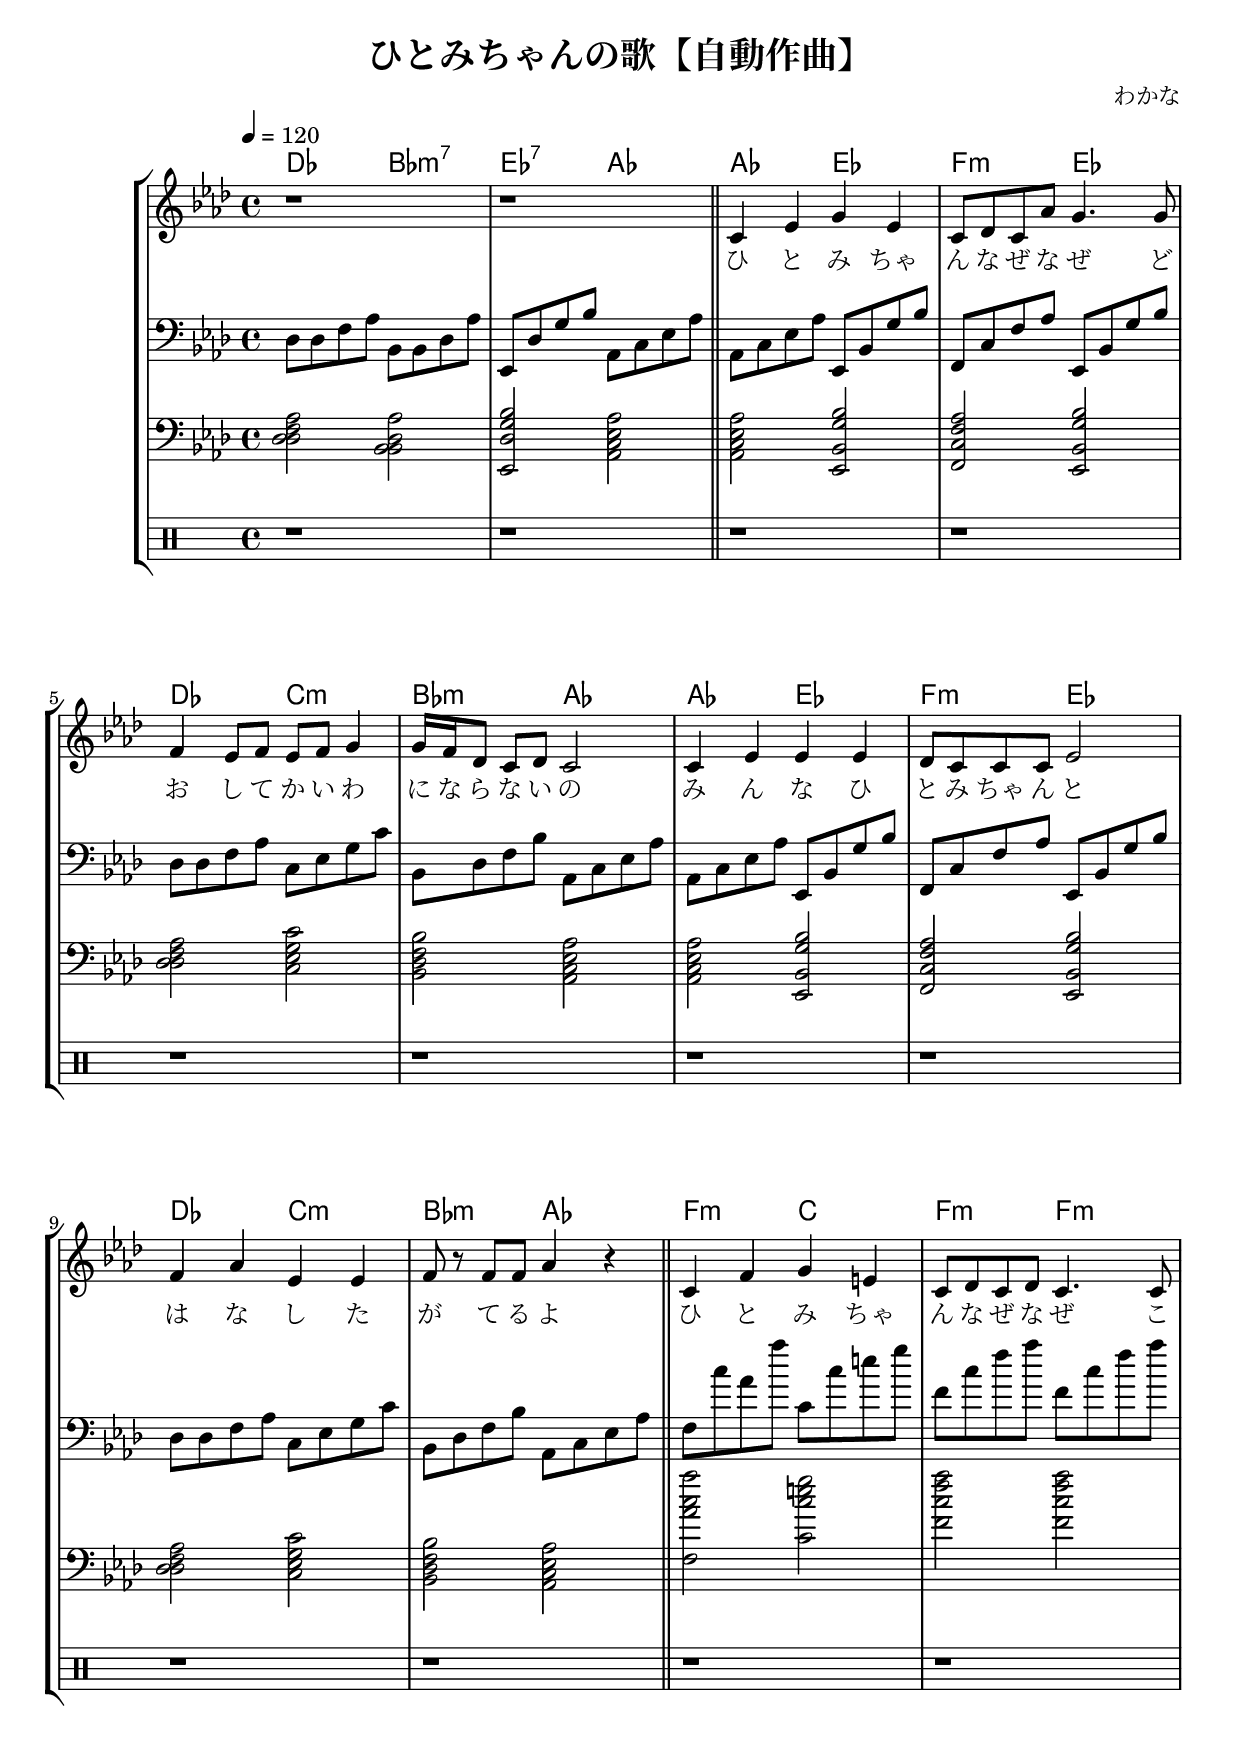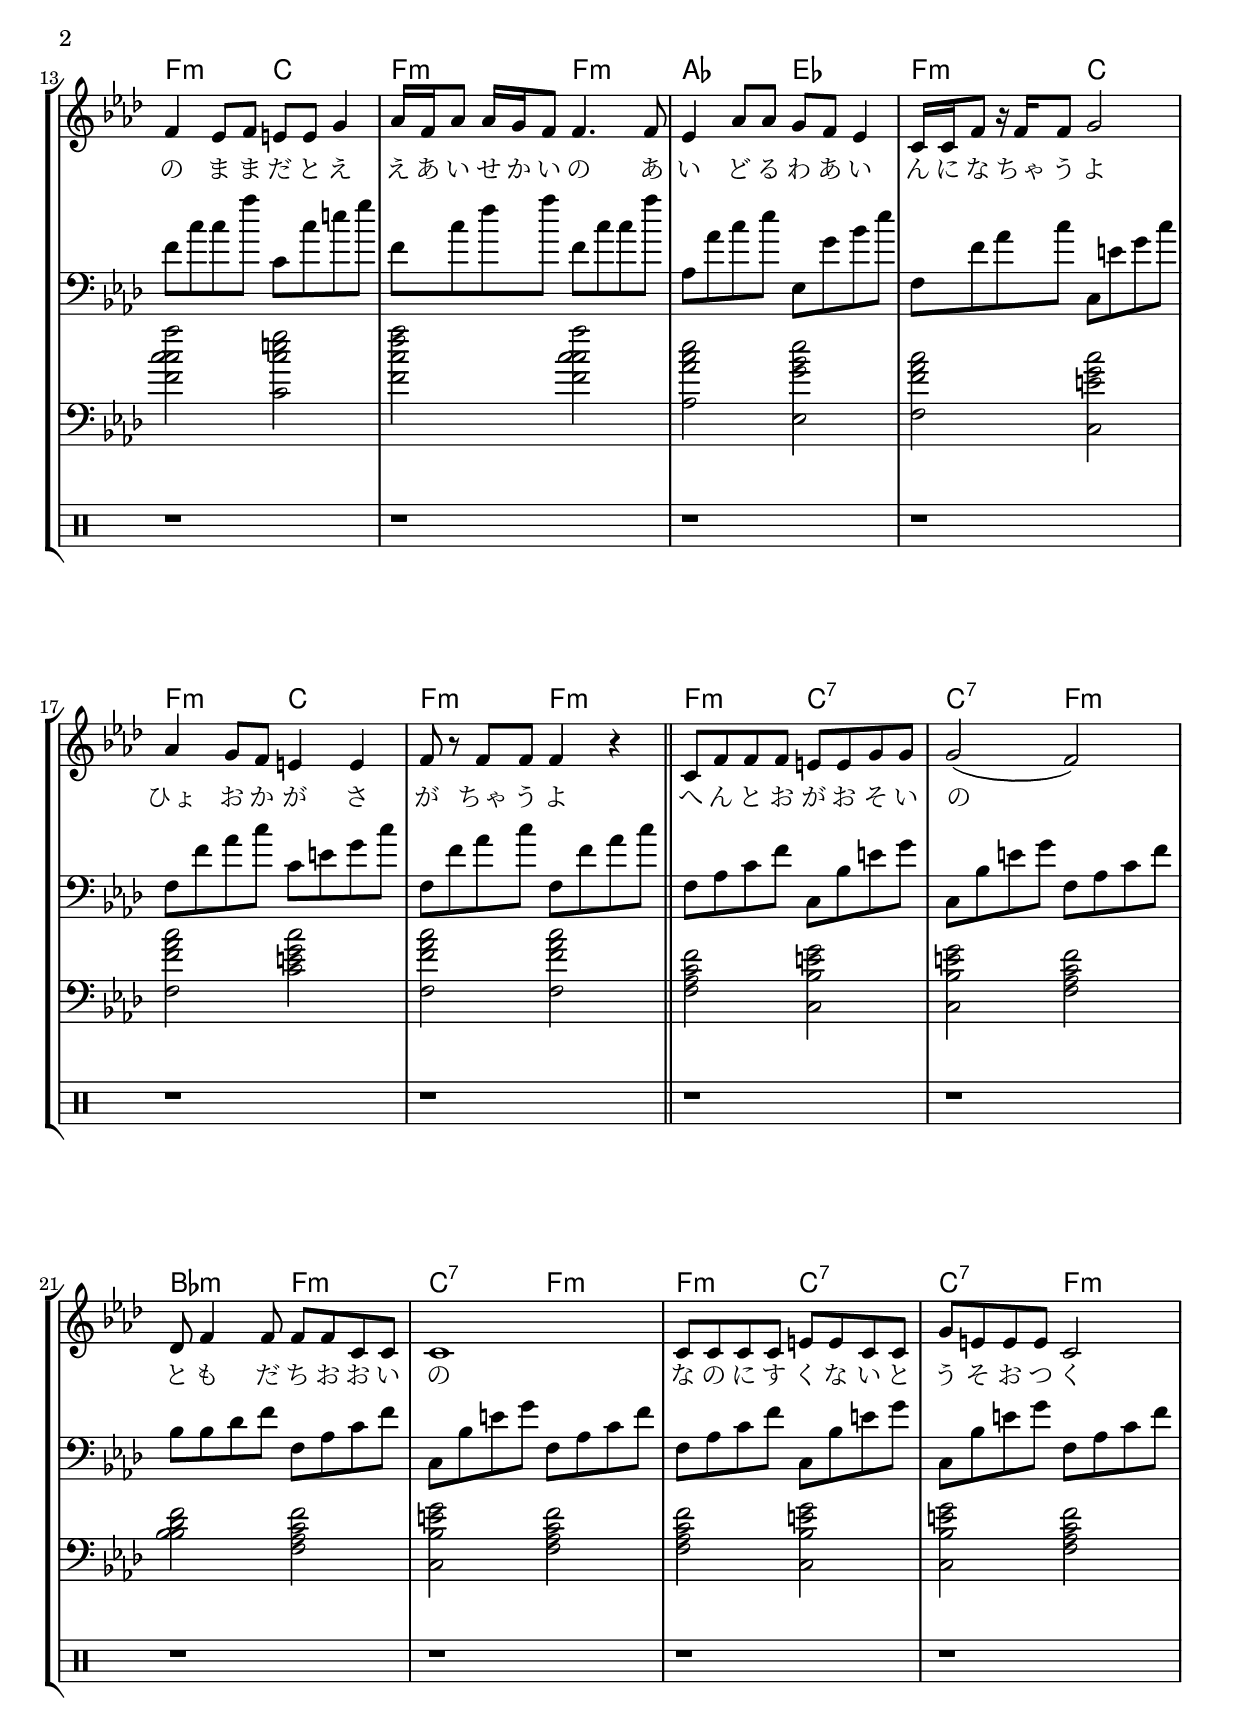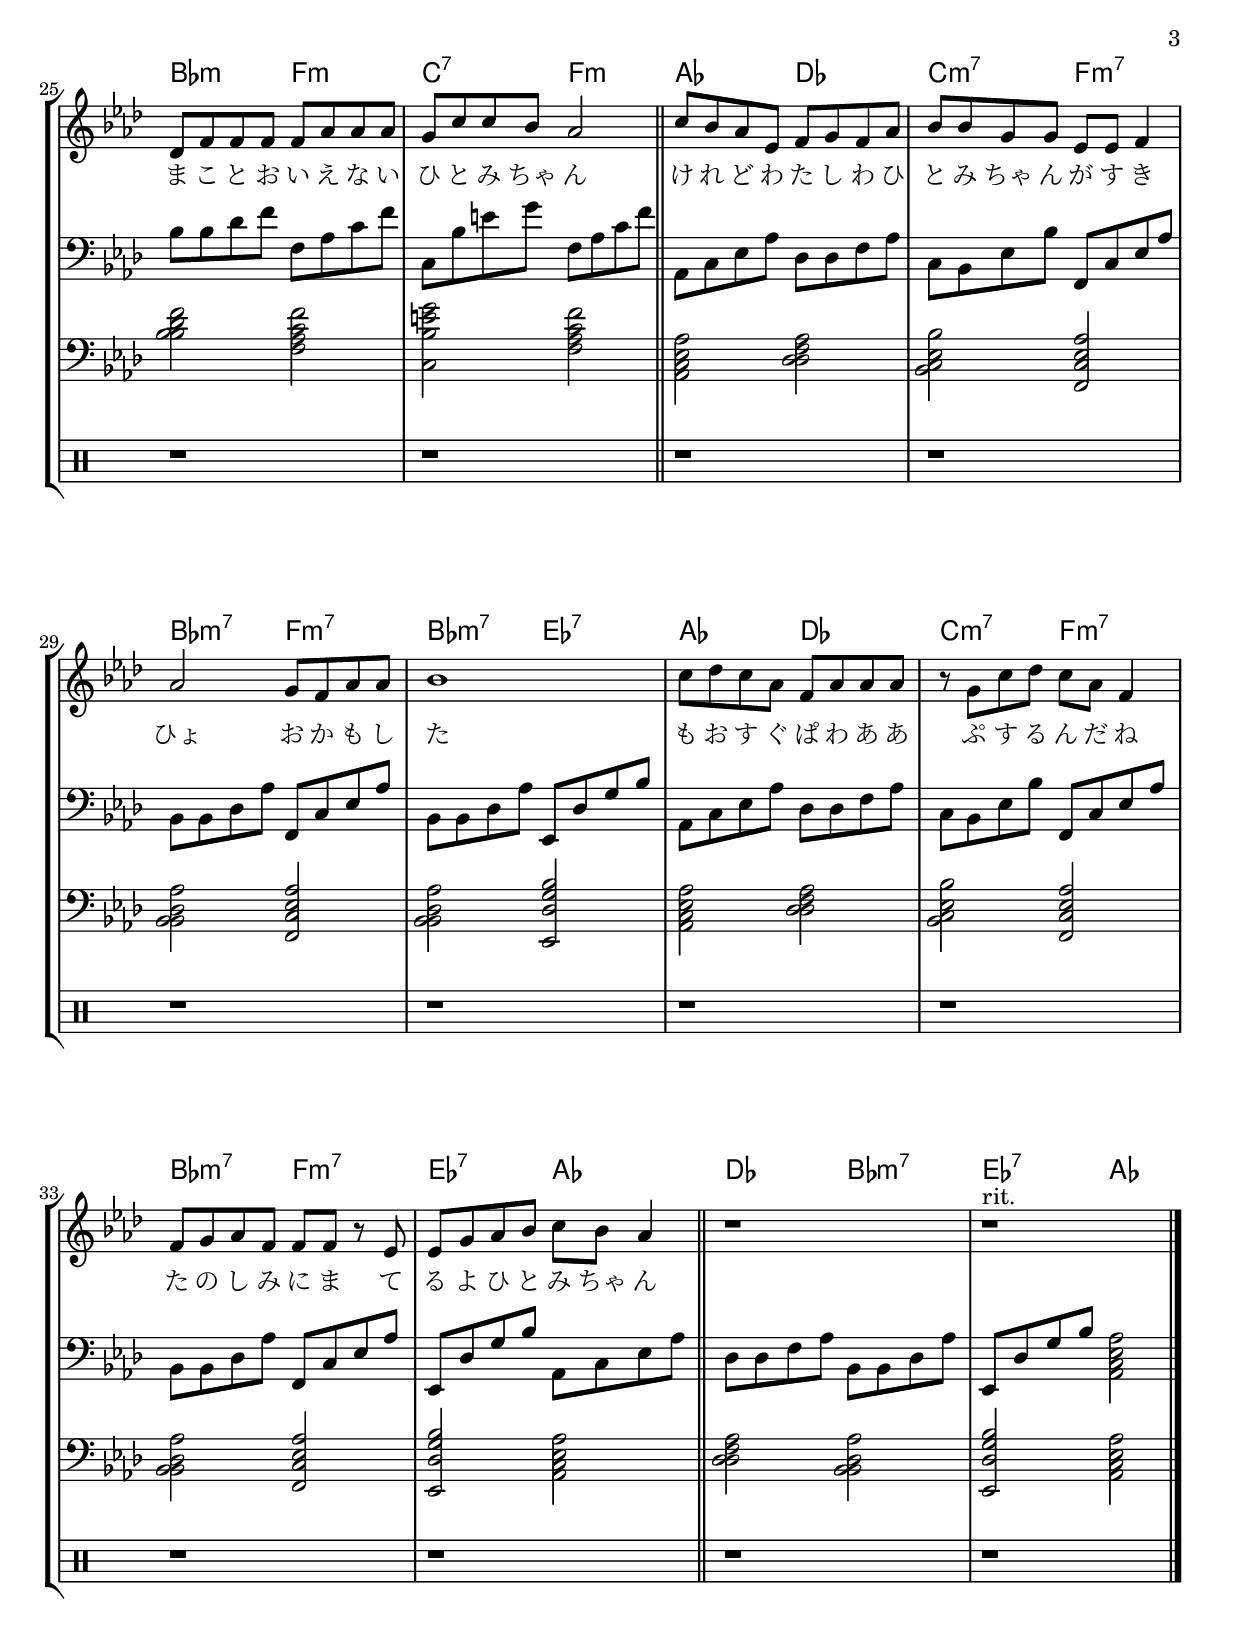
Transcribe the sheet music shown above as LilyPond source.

\version "2.12.1"

\header {
	title = \markup {ひとみちゃんの歌【自動作曲】}
	composer = \markup \center-column {わかな}
}

harmony = \chordmode {
	des2 bes:min7 es:7 as 

	as es f:m es des c:m bes:m as as es f:m es des c:m bes:m as 

	f:m c f:m f:m f:m c f:m f:m as es f:m c f:m c f:m f:m 

	f:m c:7 c:7 f:m bes:m f:m c:7 f:m f:m c:7 c:7 f:m bes:m f:m c:7 f:m 

	as des c:min7 f:min7 bes:min7 f:min7 bes:min7 es:7 as des c:min7 f:min7 bes:min7 f:min7 es:7 as 

	des bes:min7 es:7 as 
}

melody = {
	\key as \major
	\tempo 4 = 120
	r1 | r1   
	\set Staff.midiInstrument = #"fss0.35"
	 c'4  es'4  g'4  es'4 
	c'8  des'8  c'8  as'8  g'4.  g'8 
	f'4  es'8  f'8  es'8  f'8  g'4 
	g'16  f'16  des'8  c'8  des'8  c'2 
	c'4  es'4  es'4  es'4 
	des'8  c'8  c'8  c'8  es'2 
	f'4  as'4  es'4  es'4 
	f'8  r8  f'8  f'8  as'4  	r4 	\set Staff.midiInstrument = #"fss0.35"
	 c'4  f'4  g'4  e'4 
	c'8  des'8  c'8  des'8  c'4.  c'8 
	f'4  es'8  f'8  e'8  e'8  g'4 
	as'16  f'16  as'8  as'16  g'16  f'8  f'4.  f'8 
	es'4  as'8  as'8  g'8  f'8  es'4 
	c'16  c'16  f'8  r16  f'16  f'8  g'2 
	as'4  g'8  f'8  e'4  e'4 
	f'8  r8  f'8  f'8  f'4  	r4 	\set Staff.midiInstrument = #"fss0.35"
	 c'8  f'8  f'8  f'8  e'8  e'8  g'8  g'8 
	g'2  (f'2) 
	des'8  f'4  f'8  f'8  f'8  c'8  c'8 
	c'1 
	c'8  c'8  c'8  c'8  e'8  e'8  c'8  c'8 
	g'8  e'8  e'8  e'8  c'2 
	des'8  f'8  f'8  f'8  f'8  as'8  as'8  as'8 
	g'8  c''8  c''8  bes'8  as'2
	\set Staff.midiInstrument = #"fss0.35"
	 c''8  bes'8  as'8  es'8  f'8  g'8  f'8  as'8 
	bes'8  bes'8  g'8  g'8  es'8  es'8  f'4 
	as'2  g'8  f'8  as'8  as'8 
	bes'1 
	c''8  des''8  c''8  as'8  f'8  as'8  as'8  as'8 
	r8  g'8  c''8  des''8  c''8  as'8  f'4 
	f'8  g'8  as'8  f'8  f'8  f'8  r8  es'8 
	es'8  g'8  as'8  bes'8  c''8  bes'8  as'4
	r1 | r1^"rit." \bar "|."
}

words = \lyricmode {
	
	ひ  と  み  ちゃ  ん  な  ぜ  な  ぜ  ど  お  し  て  か  い  わ  に  な  ら  な  い  の  み  ん  な  ひ  と  み  ちゃ  ん  と  は  な  し  た  が  て  る  よ  
	ひ  と  み  ちゃ  ん  な  ぜ  な  ぜ  こ  の  ま  ま  だ  と  え  え  あ  い  せ  か  い  の  あ  い  ど  る  わ  あ  い  ん  に  な  ちゃ  う  よ  ひょ  お  か  が  さ  が  ちゃ  う  よ  
	へ  ん  と  お  が  お  そ  い  の  と  も  だ  ち  お  お  い  の  な  の  に  す  く  な  い  と  う  そ  お  つ  く  ま  こ  と  お  い  え  な  い  ひ  と  み  ちゃ  ん  
	け  れ  ど  わ  た  し  わ  ひ  と  み  ちゃ  ん  が  す  き  ひょ  お  か  も  し  た  も  お  す  ぐ  ぱ  わ  あ  あ  ぷ  す  る  ん  だ  ね  た  の  し  み  に  ま  て  る  よ  ひ  と  み  ちゃ  ん  
	
}

tempochange = {
	\tempo 4 = 120
	r1 | r1 \bar "||"
	\tempo 4 = 120
	r1 | r1 | r1 | r1 | r1 | r1 | r1 | r1 \bar "||"
	\tempo 4 = 120
	r1 | r1 | r1 | r1 | r1 | r1 | r1 | r1 \bar "||"
	\tempo 4 = 120
	r1 | r1 | r1 | r1 | r1 | r1 | r1 | r1 \bar "||"
	\tempo 4 = 120
	r1 | r1 | r1 | r1 | r1 | r1 | r1 | r1 \bar "||"
	\tempo 4 = 120
	r1 | \tempo 4 = 90 r2 \tempo 4 = 80 r2 \bar "|."
}

mainacc = {
	\clef bass
	\set Staff.midiInstrument = #"Acoustic Guitar (steel)"
	\key as \major
	\tempo 4 = 120
	des8 des8 f8 as8
	bes,8 bes,8 des8 as8
	es,8 des8 g8 bes8
	as,8 c8 es8 as8
	\bar "||"

	\set Staff.midiInstrument = #"Acoustic Guitar (steel)"
	as,8 c8 es8 as8
	es,8 bes,8 g8 bes8
	f,8 c8 f8 as8
	es,8 bes,8 g8 bes8
	des8 des8 f8 as8
	c8 es8 g8 c'8
	bes,8 des8 f8 bes8
	as,8 c8 es8 as8
	as,8 c8 es8 as8
	es,8 bes,8 g8 bes8
	f,8 c8 f8 as8
	es,8 bes,8 g8 bes8
	des8 des8 f8 as8
	c8 es8 g8 c'8
	bes,8 des8 f8 bes8
	as,8 c8 es8 as8
	\bar "||"

	\set Staff.midiInstrument = #"Acoustic Guitar (steel)"
	f8 c''8 as'8 as''8
	c'8 c''8 e''8 g''8
	f'8 c''8 f''8 as''8
	f'8 c''8 f''8 as''8
	f'8 c''8 c''8 as''8
	c'8 c''8 e''8 g''8
	f'8 c''8 f''8 as''8
	f'8 c''8 c''8 as''8
	as8 as'8 c''8 es''8
	es8 g'8 bes'8 es''8
	f8 f'8 as'8 c''8
	c8 e'8 g'8 c''8
	f8 f'8 as'8 c''8
	c'8 e'8 g'8 c''8
	f8 f'8 as'8 c''8
	f8 f'8 as'8 c''8
	\bar "||"

	\set Staff.midiInstrument = #"Acoustic Guitar (steel)"
	f8 as8 c'8 f'8
	c8 bes8 e'8 g'8
	c8 bes8 e'8 g'8
	f8 as8 c'8 f'8
	bes8 bes8 des'8 f'8
	f8 as8 c'8 f'8
	c8 bes8 e'8 g'8
	f8 as8 c'8 f'8
	f8 as8 c'8 f'8
	c8 bes8 e'8 g'8
	c8 bes8 e'8 g'8
	f8 as8 c'8 f'8
	bes8 bes8 des'8 f'8
	f8 as8 c'8 f'8
	c8 bes8 e'8 g'8
	f8 as8 c'8 f'8
	\bar "||"

	\set Staff.midiInstrument = #"Acoustic Guitar (steel)"
	as,8 c8 es8 as8
	des8 des8 f8 as8
	c8 bes,8 es8 bes8
	f,8 c8 es8 as8
	bes,8 bes,8 des8 as8
	f,8 c8 es8 as8
	bes,8 bes,8 des8 as8
	es,8 des8 g8 bes8
	as,8 c8 es8 as8
	des8 des8 f8 as8
	c8 bes,8 es8 bes8
	f,8 c8 es8 as8
	bes,8 bes,8 des8 as8
	f,8 c8 es8 as8
	es,8 des8 g8 bes8
	as,8 c8 es8 as8
	\bar "||"

	\set Staff.midiInstrument = #"Acoustic Guitar (steel)"
	des8 des8 f8 as8
	bes,8 bes,8 des8 as8
	es,8 des8 g8 bes8
	<as, c es as>2
	\bar "|."
}

subacc = {
	\clef bass
	\set Staff.midiInstrument = #"Electric Guitar (clean)"
	\key as \major
	\tempo 4 = 120
	<des des f as>2
	<bes, bes, des as>2
	<es, des g bes>2
	<as, c es as>2
	\bar "||"

	\set Staff.midiInstrument = #"Electric Guitar (clean)"
	<as, c es as>2
	<es, bes, g bes>2
	<f, c f as>2
	<es, bes, g bes>2
	<des des f as>2
	<c es g c'>2
	<bes, des f bes>2
	<as, c es as>2
	<as, c es as>2
	<es, bes, g bes>2
	<f, c f as>2
	<es, bes, g bes>2
	<des des f as>2
	<c es g c'>2
	<bes, des f bes>2
	<as, c es as>2
	\bar "||"

	\set Staff.midiInstrument = #"Electric Guitar (clean)"
	<f c'' as' as''>2
	<c' c'' e'' g''>2
	<f' c'' f'' as''>2
	<f' c'' f'' as''>2
	<f' c'' c'' as''>2
	<c' c'' e'' g''>2
	<f' c'' f'' as''>2
	<f' c'' c'' as''>2
	<as as' c'' es''>2
	<es g' bes' es''>2
	<f f' as' c''>2
	<c e' g' c''>2
	<f f' as' c''>2
	<c' e' g' c''>2
	<f f' as' c''>2
	<f f' as' c''>2
	\bar "||"

	\set Staff.midiInstrument = #"Electric Guitar (clean)"
	<f as c' f'>2
	<c bes e' g'>2
	<c bes e' g'>2
	<f as c' f'>2
	<bes bes des' f'>2
	<f as c' f'>2
	<c bes e' g'>2
	<f as c' f'>2
	<f as c' f'>2
	<c bes e' g'>2
	<c bes e' g'>2
	<f as c' f'>2
	<bes bes des' f'>2
	<f as c' f'>2
	<c bes e' g'>2
	<f as c' f'>2
	\bar "||"

	\set Staff.midiInstrument = #"Electric Guitar (clean)"
	<as, c es as>2
	<des des f as>2
	<c bes, es bes>2
	<f, c es as>2
	<bes, bes, des as>2
	<f, c es as>2
	<bes, bes, des as>2
	<es, des g bes>2
	<as, c es as>2
	<des des f as>2
	<c bes, es bes>2
	<f, c es as>2
	<bes, bes, des as>2
	<f, c es as>2
	<es, des g bes>2
	<as, c es as>2
	\bar "||"

	\set Staff.midiInstrument = #"Electric Guitar (clean)"
	<des des f as>2
	<bes, bes, des as>2
	<es, des g bes>2
	<as, c es as>2
	\bar "|."
}

percA = {
	\drummode {
	r1 |r1 \bar "||"
	r1 |r1 |r1 |r1 |r1 |r1 |r1 |r1 \bar "||"
	r1 |r1 |r1 |r1 |r1 |r1 |r1 |r1 \bar "||"
	r1 |r1 |r1 |r1 |r1 |r1 |r1 |r1 \bar "||"
	r1 |r1 |r1 |r1 |r1 |r1 |r1 |r1 \bar "||"
	r1 |r1 \bar "|."
	}
}

percB = {
	\drummode {
	r1 |r1 \bar "||"
	r1 |r1 |r1 |r1 |r1 |r1 |r1 |r1 \bar "||"
	r1 |r1 |r1 |r1 |r1 |r1 |r1 |r1 \bar "||"
	r1 |r1 |r1 |r1 |r1 |r1 |r1 |r1 \bar "||"
	r1 |r1 |r1 |r1 |r1 |r1 |r1 |r1 \bar "||"
	r1 |r1 \bar "|."
	}
}

percC = {
	\drummode {
	r1 |r1 \bar "||"
	r1 |r1 |r1 |r1 |r1 |r1 |r1 |r1 \bar "||"
	r1 |r1 |r1 |r1 |r1 |r1 |r1 |r1 \bar "||"
	r1 |r1 |r1 |r1 |r1 |r1 |r1 |r1 \bar "||"
	r1 |r1 |r1 |r1 |r1 |r1 |r1 |r1 \bar "||"
	r1 |r1 \bar "|."
	}
}

percD = {
	\drummode {
	r1 |r1 \bar "||"
	r1 |r1 |r1 |r1 |r1 |r1 |r1 |r1 \bar "||"
	r1 |r1 |r1 |r1 |r1 |r1 |r1 |r1 \bar "||"
	r1 |r1 |r1 |r1 |r1 |r1 |r1 |r1 \bar "||"
	r1 |r1 |r1 |r1 |r1 |r1 |r1 |r1 \bar "||"
	r1 |r1 \bar "|."
	}
}

percE = {
	\drummode {
	r1 |r1 \bar "||"
	r1 |r1 |r1 |r1 |r1 |r1 |r1 |r1 \bar "||"
	r1 |r1 |r1 |r1 |r1 |r1 |r1 |r1 \bar "||"
	r1 |r1 |r1 |r1 |r1 |r1 |r1 |r1 \bar "||"
	r1 |r1 |r1 |r1 |r1 |r1 |r1 |r1 \bar "||"
	r1 |r1 \bar "|."
	}
}

\score {
	<<
		\new StaffGroup <<
			\new ChordNames {\harmony}
			\new Voice = "melody" {\melody}
			\new Lyrics \lyricsto "melody" \words
			\new Staff = "mainacc" {\mainacc}
			\new Staff = "subacc" {\subacc}
			\new DrumStaff <<
				\new DrumVoice {\percA}
				\new DrumVoice {\percB}
				\new DrumVoice {\percC}
				\new DrumVoice {\percD}
				\new DrumVoice {\percE}
			>>
		>>
	>>
	\layout { }
}
